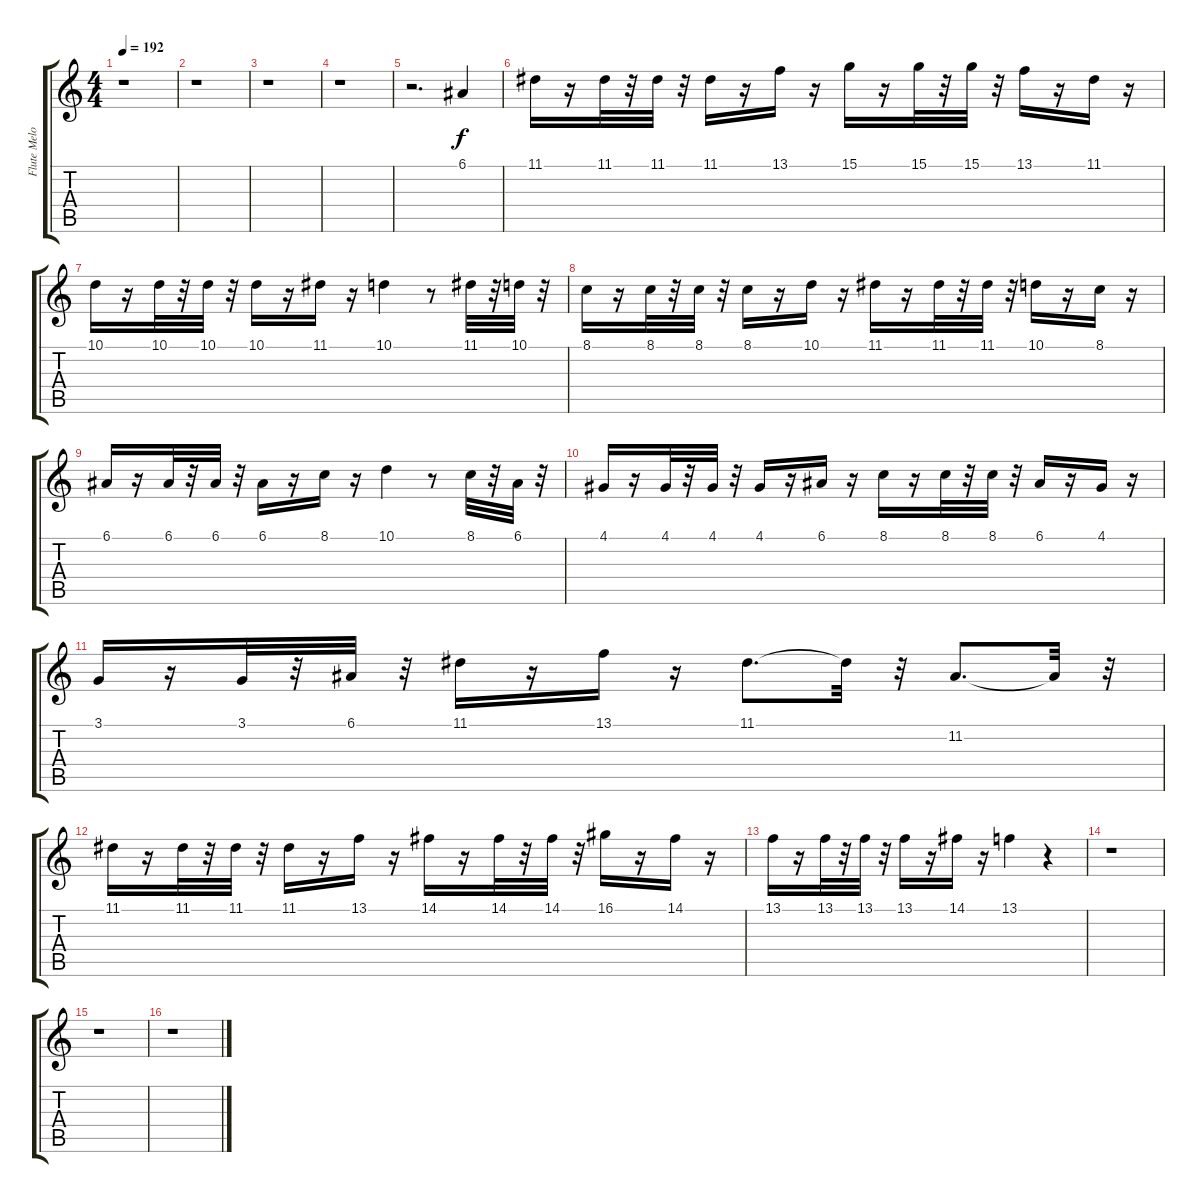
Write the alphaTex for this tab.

\track ("Flute Melody" "Flute Melo") {instrument panflute}
\staff {score tabs}
\tuning (E4 B3 G3 D3 A2 E2) {hide}
\ts (4 4)
\tempo 192
\clef g2
\ks c
r.1{dy f} |
r.1 |
r.1 |
r.1 |
r.2{d} 6.1.4 |
11.1.16 r.16 11.1.32 r.32 11.1.32 r.32 11.1.16 r.16 13.1.16 r.16 15.1.16 r.16 15.1.32 r.32 15.1.32 r.32 13.1.16 r.16 11.1.16 r.16 |
10.1.16 r.16 10.1.32 r.32 10.1.32 r.32 10.1.16 r.16 11.1.16 r.16 10.1.4 r.8 11.1.32 r.32 10.1.32 r.32 |
8.1.16 r.16 8.1.32 r.32 8.1.32 r.32 8.1.16 r.16 10.1.16 r.16 11.1.16 r.16 11.1.32 r.32 11.1.32 r.32 10.1.16 r.16 8.1.16 r.16 |
6.1.16 r.16 6.1.32 r.32 6.1.32 r.32 6.1.16 r.16 8.1.16 r.16 10.1.4 r.8 8.1.32 r.32 6.1.32 r.32 |
4.1.16 r.16 4.1.32 r.32 4.1.32 r.32 4.1.16 r.16 6.1.16 r.16 8.1.16 r.16 8.1.32 r.32 8.1.32 r.32 6.1.16 r.16 4.1.16 r.16 |
3.1.16 r.16 3.1.32 r.32 6.1.32 r.32 11.1.16 r.16 13.1.16 r.16 11.1.8{d} 11.1{t}.32 r.32 11.2.8{d} 11.2{t}.32 r.32 |
11.1.16 r.16 11.1.32 r.32 11.1.32 r.32 11.1.16 r.16 13.1.16 r.16 14.1.16 r.16 14.1.32 r.32 14.1.32 r.32 16.1.16 r.16 14.1.16 r.16 |
13.1.16 r.16 13.1.32 r.32 13.1.32 r.32 13.1.16 r.16 14.1.16 r.16 13.1.4 r.4 |
r.1 |
r.1 |
r.1
